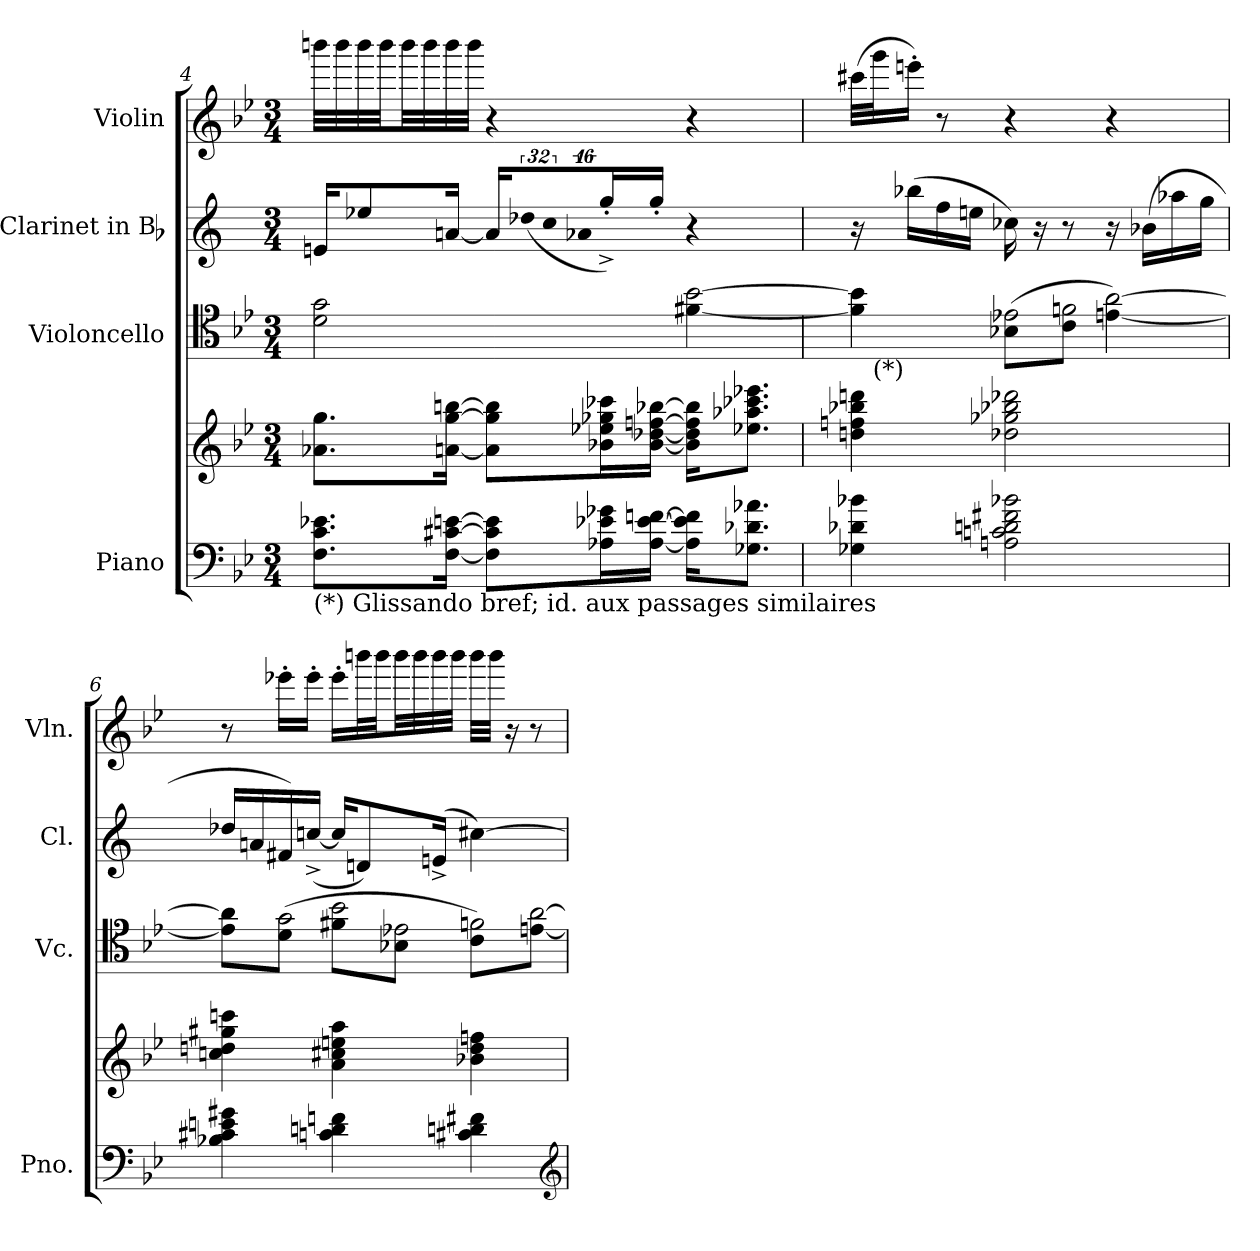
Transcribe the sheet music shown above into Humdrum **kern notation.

**kern	**kern	**kern	**kern	**kern
*part4	*part4	*part3	*part2	*part1
*staff5	*staff4	*staff3	*staff2	*staff1
*I"Piano	*	*I"Violoncello	*I"Clarinet in Bb	*I"Violin
*I'Pno.	*	*I'Vc.	*I'Cl.	*I'Vln.
!!LO:LB:g=z
*clefF4	*clefG2	*clefC4	*clefG2	*clefG2
*	*	*	*ITrd1c2	*
*k[b-e-]	*k[b-e-]	*k[b-e-]	*k[b-e-]	*k[b-e-]
*B-:	*B-:	*B-:	*B-:	*B-:
*M3/4	*M3/4	*M3/4	*M3/4	*M3/4
=4	=4	=4	=4	=4
!LO:TX:b:t=(*) Glissando bref; id. aux passages similaires	!	!	!	!
!	!	!LO:N:n=2:head=open	!	!
8.Fi\ 8.ci 8.e-XiL	8.a-Xi\ 8.ggiL	2di\ 2gi	16dni/KL	32bbbni\LLL
.	.	.	.	32bbbi\
.	.	.	8dd-Xi/	32bbbi\
.	.	.	.	32bbbi\JJ
.	.	.	.	32bbbi\LL
.	.	.	.	32bbbi\
[<16Fi\ [>16c#Xi [>16eniJk	[<16ani\ [>16ggi [>16bbniJk	.	[<16gni/Jk	32bbbi\
.	.	.	.	32bbbi\JJJ
8Fi\] 8c#i] 8ei]L	8ai\] 8ggi] 8bbi]L	.	16gi/KL]	4r
!	!	!	!LO:N:vis=32	!
.	.	.	(1024%21cc-Xi/LL	.
!	!	!	!LO:N:vis=32	!
.	.	.	1024%21b-i/	.
!	!	!	!LO:N:vis=32	!
.	.	.	512%11g-Xi/JJ	.
16A-Xi\ 16e-Xi 16g-XiL	16b-Xi\ 16ee-Xi 16gg-Xi 16ccc-XiL	.	16ff'^i/L)	.
[<16A-i\ [<16e-i [>16fniJJ	[<16b-i\ [<16dd-Xi [>16ffni [>16bb-XiJJ	.	16ff'i/JJ	.
!	!	!LO:N:n=2:head=open	!	!
16A-i\] 16e-i] 16fi]KL	16b-i\] 16dd-i] 16ffi] 16bb-i]KL	[<4f#Xi\ [>4b-i	4r	4r
8.G-Xi\ 8.d-Xi 8.a-XiJ	8.ee-Xi\ 8.aa-Xi 8.ccc-Xi 8.eee-XiJ	.	.	.
=5	=5	=5	=5	=5
!	!	!LO:N:n=2:head=open	!	!
*	*	*^	*	*
4G-Xi\ 4d-Xi 4b-Xi	4ddni\ 4ffni 4bb-Xi 4dddni	4f#i\] 4b-i]	32ryy	16r	(32ccc#Xi\LLL
!	!	!	!LO:TX:b:t=(*)	!	!
.	.	.	2ryy	.	32gggi\J
.	.	.	.	(16aa-Xi\LL	16eeen'i\JJ)
.	.	.	.	16ee-i\	8r
.	.	.	.	16ddni\JJ	.
!	!	!LO:N:n=2:head=open	!	!	!
2Ani\ 2cni 2dni 2f#Xi 2b-Xi	2dd-Xi\ 2gg-Xi 2bb-Xi 2ddd-Xi	(8B-Xi\ 8e-XiL	.	16b--Xi\)	4r
.	.	.	.	16r	.
!	!	!LO:N:n=2:head=open	!	!	!
.	.	8ci\ 8fniJ	.	8r	.
!	!	!LO:N:n=2:head=open	!	!	!
.	.	[<4eni\ [>4ai)	.	16r	4r
.	.	.	8..ryy	.	.
.	.	.	.	(16a-Xi\LL	.
.	.	.	.	16gg-Xi\	.
.	.	.	.	16ffi\JJ	.
=6	=6	=6	=6	=6	=6
!	!	!LO:N:n=2:head=open	!	!	!
*	*	*v	*v	*	*
4B-Xi\ 4c#Xi 4eni 4g#Xi	4ccni\ 4ddni 4gg#Xi 4cccni	8ei\] 8ai]L	16cc-Xi/LL	8r
.	.	.	16gni/	.
!	!	!LO:N:n=2:head=open	!	!
.	.	(8di\ 8giJ	16eni/)	16eee-X'i\LL
.	.	.	([<16b-X^i/JJ	16eee-'i\JJ
!	!	!LO:N:n=2:head=open	!	!
4cni\ 4dni 4fni	4ai\ 4cc#Xi 4eeni 4aai	8f#Xi\ 8b-iL	16b-i/KL]	16eee-'i\LL
.	.	.	8cni/)	32bbbni\L
.	.	.	.	32bbbi\JJ
!	!	!LO:N:n=2:head=open	!	!
.	.	8B-Xi\ 8e-XiJ	.	32bbbi\LL
.	.	.	.	32bbbi\
.	.	.	(16dn^i/Jk	32bbbi\
.	.	.	.	32bbbi\JJJ
!	!	!LO:N:n=2:head=open	!	!
4c#Xi\ 4dni 4f#Xi	4b-Xi\ 4ddi 4ffni	8ci\ 8fniL)	[>4bni\)	32bbbi\LLL
.	.	.	.	32bbbi\JJJ
.	.	.	.	16r
!	!	!LO:N:n=2:head=open	!	!
.	.	[<8eni\ [>8aiJ	.	8r
*clefG2	*	*	*	*
=	=	=	=	=
*-	*-	*-	*-	*-
